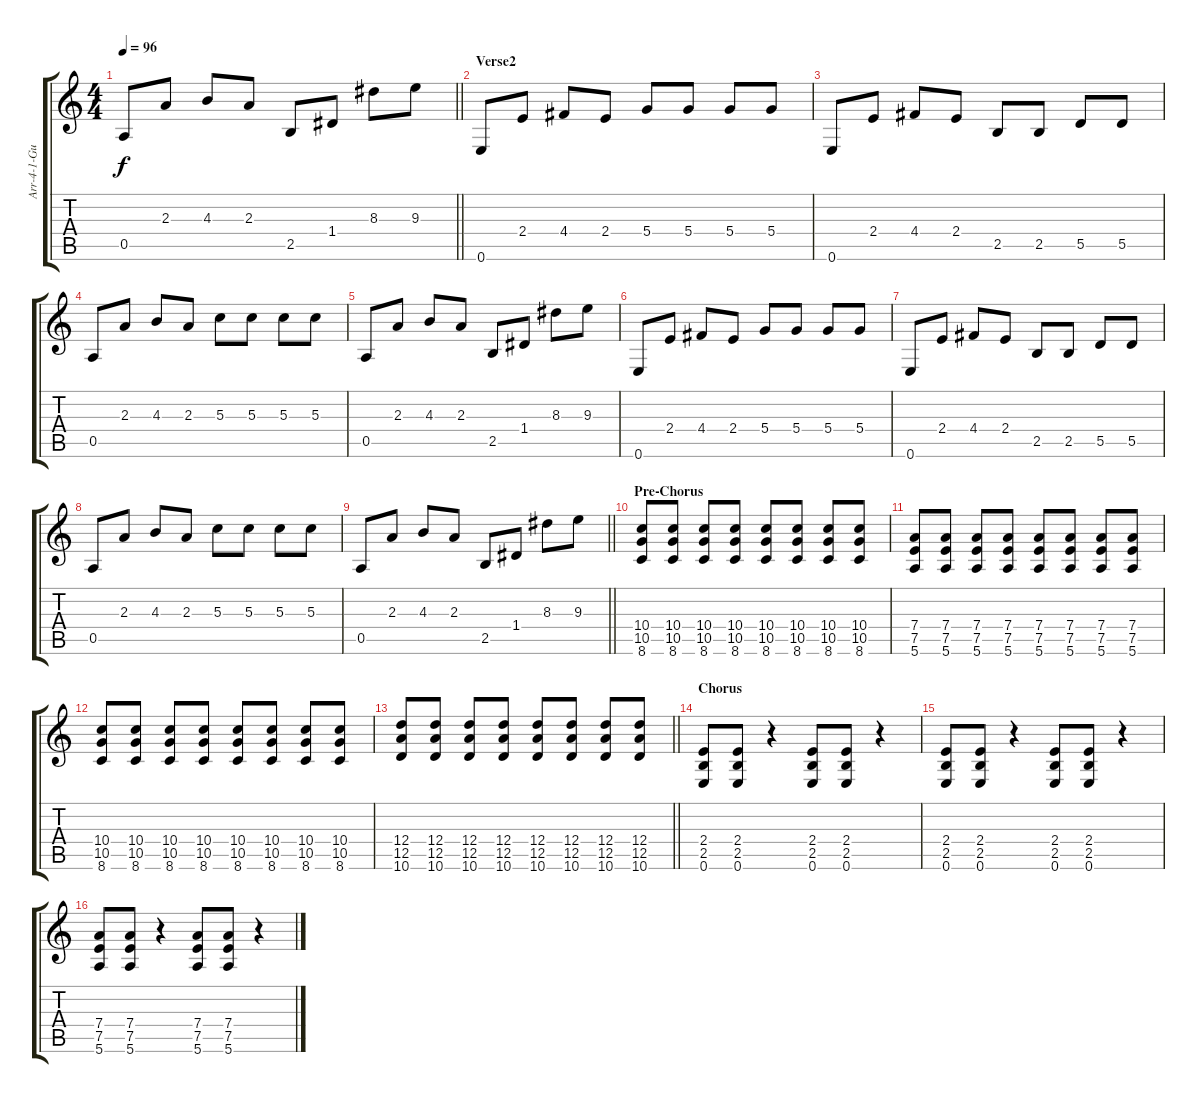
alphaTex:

\track ("Arr-4-1-Guitar" "Arr-4-1-Gu") {mute instrument acousticguitarsteel}
\staff {score tabs}
\tuning (E4 B3 G3 D3 A2 E2) {hide}
\ts (4 4)
\tempo 96
\clef g2
\barLineRight lightlight
\ks c
0.5.8{dy f} 2.3.8 4.3.8 2.3.8 2.5.8 1.4.8 8.3.8 9.3.8 |
\section ("" "Verse2")
0.6.8 2.4.8 4.4.8 2.4.8 5.4.8 5.4.8 5.4.8 5.4.8 |
0.6.8 2.4.8 4.4.8 2.4.8 2.5.8 2.5.8 5.5.8 5.5.8 |
0.5.8 2.3.8 4.3.8 2.3.8 5.3.8 5.3.8 5.3.8 5.3.8 |
0.5.8 2.3.8 4.3.8 2.3.8 2.5.8 1.4.8 8.3.8 9.3.8 |
0.6.8 2.4.8 4.4.8 2.4.8 5.4.8 5.4.8 5.4.8 5.4.8 |
0.6.8 2.4.8 4.4.8 2.4.8 2.5.8 2.5.8 5.5.8 5.5.8 |
0.5.8 2.3.8 4.3.8 2.3.8 5.3.8 5.3.8 5.3.8 5.3.8 |
\barLineRight lightlight
0.5.8 2.3.8 4.3.8 2.3.8 2.5.8 1.4.8 8.3.8 9.3.8 |
\section ("" "Pre-Chorus")
(10.4 10.5 8.6).8{instrument distortionguitar} (10.4 10.5 8.6).8 (10.4 10.5 8.6).8 (10.4 10.5 8.6).8 (10.4 10.5 8.6).8 (10.4 10.5 8.6).8 (10.4 10.5 8.6).8 (10.4 10.5 8.6).8 |
(7.4 7.5 5.6).8 (7.4 7.5 5.6).8 (7.4 7.5 5.6).8 (7.4 7.5 5.6).8 (7.4 7.5 5.6).8 (7.4 7.5 5.6).8 (7.4 7.5 5.6).8 (7.4 7.5 5.6).8 |
(10.4 10.5 8.6).8 (10.4 10.5 8.6).8 (10.4 10.5 8.6).8 (10.4 10.5 8.6).8 (10.4 10.5 8.6).8 (10.4 10.5 8.6).8 (10.4 10.5 8.6).8 (10.4 10.5 8.6).8 |
\barLineRight lightlight
(12.4 12.5 10.6).8 (12.4 12.5 10.6).8 (12.4 12.5 10.6).8 (12.4 12.5 10.6).8 (12.4 12.5 10.6).8 (12.4 12.5 10.6).8 (12.4 12.5 10.6).8 (12.4 12.5 10.6).8 |
\section ("" "Chorus")
(2.4 2.5 0.6).8 (2.4 2.5 0.6).8 r.4 (2.4 2.5 0.6).8 (2.4 2.5 0.6).8 r.4 |
(2.4 2.5 0.6).8 (2.4 2.5 0.6).8 r.4 (2.4 2.5 0.6).8 (2.4 2.5 0.6).8 r.4 |
(7.4 7.5 5.6).8 (7.4 7.5 5.6).8 r.4 (7.4 7.5 5.6).8 (7.4 7.5 5.6).8 r.4
